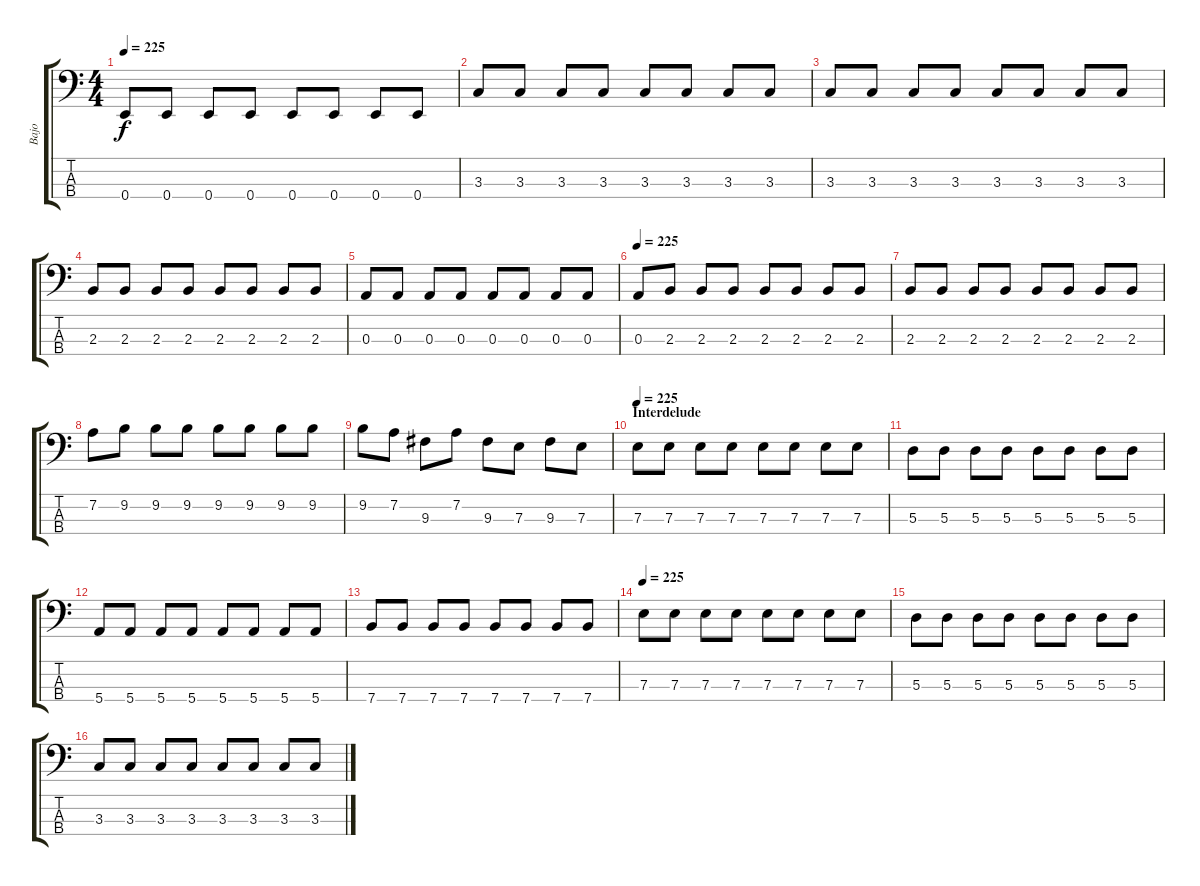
\track ("Bajo" "Bajo") {instrument electricbassfinger}
\staff {score tabs}
\tuning (G2 D2 A1 E1) {hide}
\ts (4 4)
\tempo 225
\clef f4
\ks c
0.4.8{dy f} 0.4.8 0.4.8 0.4.8 0.4.8 0.4.8 0.4.8 0.4.8 |
3.3.8 3.3.8 3.3.8 3.3.8 3.3.8 3.3.8 3.3.8 3.3.8 |
3.3.8 3.3.8 3.3.8 3.3.8 3.3.8 3.3.8 3.3.8 3.3.8 |
2.3.8 2.3.8 2.3.8 2.3.8 2.3.8 2.3.8 2.3.8 2.3.8 |
0.3.8 0.3.8 0.3.8 0.3.8 0.3.8 0.3.8 0.3.8 0.3.8 |
\tempo 225
0.3.8 2.3.8 2.3.8 2.3.8 2.3.8 2.3.8 2.3.8 2.3.8 |
2.3.8 2.3.8 2.3.8 2.3.8 2.3.8 2.3.8 2.3.8 2.3.8 |
7.2.8 9.2.8 9.2.8 9.2.8 9.2.8 9.2.8 9.2.8 9.2.8 |
9.2.8 7.2.8 9.3.8 7.2.8 9.3.8 7.3.8 9.3.8 7.3.8 |
\section ("" "Interdelude")
\tempo 225
7.3.8 7.3.8 7.3.8 7.3.8 7.3.8 7.3.8 7.3.8 7.3.8 |
5.3.8 5.3.8 5.3.8 5.3.8 5.3.8 5.3.8 5.3.8 5.3.8 |
5.4.8 5.4.8 5.4.8 5.4.8 5.4.8 5.4.8 5.4.8 5.4.8 |
7.4.8 7.4.8 7.4.8 7.4.8 7.4.8 7.4.8 7.4.8 7.4.8 |
\tempo 225
7.3.8 7.3.8 7.3.8 7.3.8 7.3.8 7.3.8 7.3.8 7.3.8 |
5.3.8 5.3.8 5.3.8 5.3.8 5.3.8 5.3.8 5.3.8 5.3.8 |
3.3.8 3.3.8 3.3.8 3.3.8 3.3.8 3.3.8 3.3.8 3.3.8
